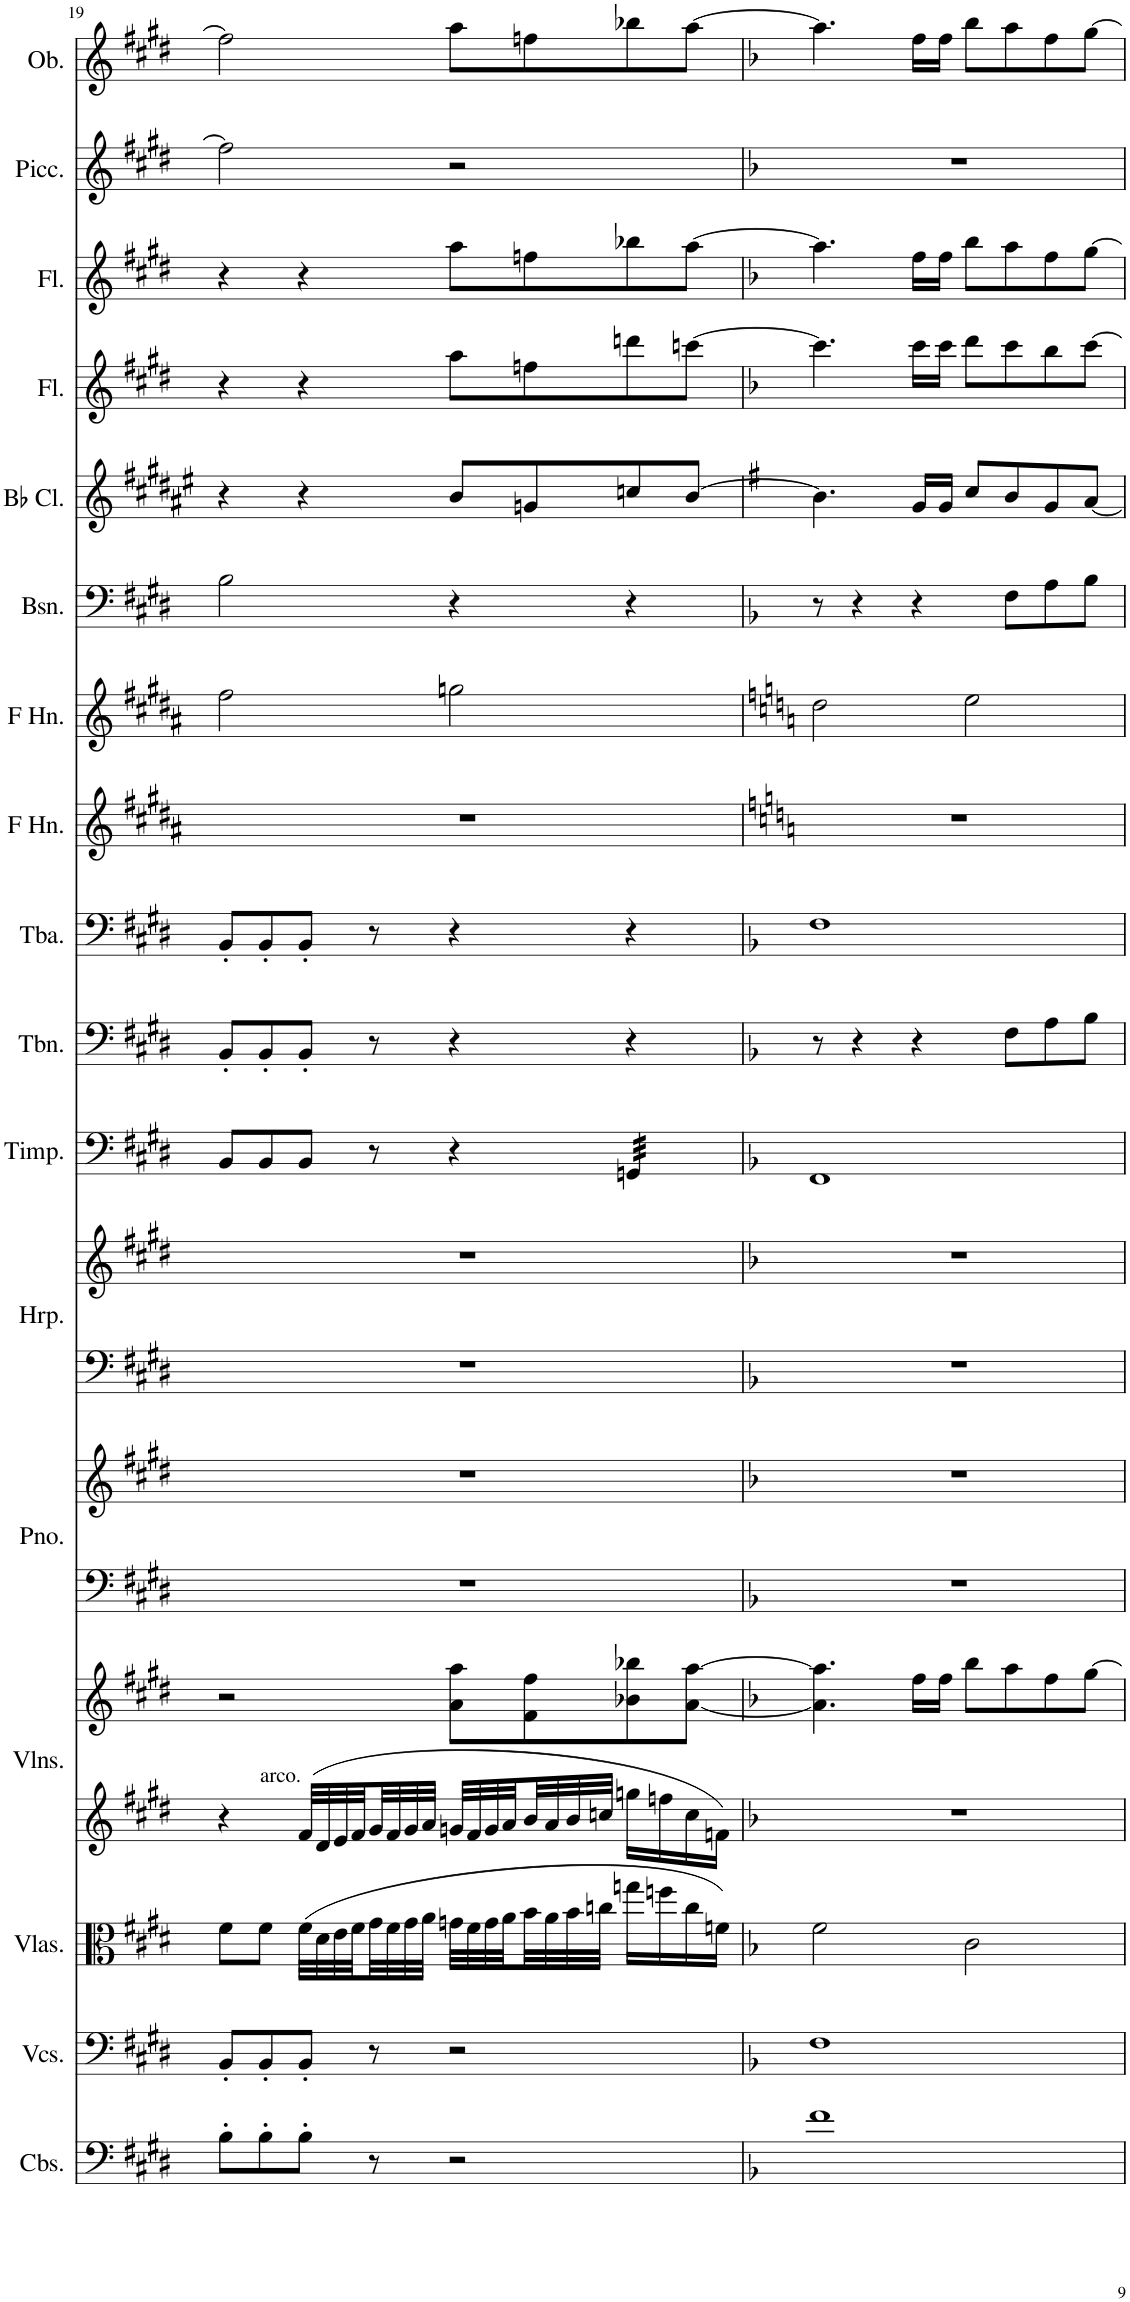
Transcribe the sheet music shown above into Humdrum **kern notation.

**kern	**kern	**kern	**kern	**kern	**kern	**kern	**kern	**kern	**kern	**kern	**kern	**kern	**kern	**kern	**kern	**kern	**kern	**kern	**kern
*part17	*part16	*part15	*part14	*part14	*part13	*part13	*part12	*part12	*part11	*part10	*part9	*part8	*part7	*part6	*part5	*part4	*part3	*part2	*part1
*staff20	*staff19	*staff18	*staff17	*staff16	*staff15	*staff14	*staff13	*staff12	*staff11	*staff10	*staff9	*staff8	*staff7	*staff6	*staff5	*staff4	*staff3	*staff2	*staff1
*I"Contrabasses	*I"Violoncellos	*I"Violas	*I"Violins	*	*I"Piano	*	*I"Harp	*	*I"Timpani	*I"Trombone	*I"Tuba	*I"Horn in F	*I"Horn in F	*I"Bassoon	*I"Bb Clarinet	*I"Flute	*I"Flute	*I"Piccolo	*I"Oboe
*I'Cbs.	*I'Vcs.	*I'Vlas.	*I'Vlns.	*	*I'Pno.	*	*I'Hrp.	*	*I'Timp.	*I'Tbn.	*I'Tba.	*	*	*I'Bsn.	*I'Bb Cl.	*I'Fl.	*I'Fl.	*I'Picc.	*I'Ob.
!!LO:PB:g=z
*clefF4	*clefF4	*clefC3	*clefG2	*clefG2	*clefF4	*clefG2	*clefF4	*clefG2	*clefF4	*clefF4	*clefF4	*clefG2	*clefG2	*clefF4	*clefG2	*clefG2	*clefG2	*clefG2	*clefG2
*Trd7c12	*	*	*	*	*	*	*	*	*	*	*	*Trd4c7	*Trd4c7	*	*Trd1c2	*	*	*Trd-7c-12	*
*k[f#c#g#d#]	*k[f#c#g#d#]	*k[f#c#g#d#]	*k[f#c#g#d#]	*k[f#c#g#d#]	*k[f#c#g#d#]	*k[f#c#g#d#]	*k[f#c#g#d#]	*k[f#c#g#d#]	*k[f#c#g#d#]	*k[f#c#g#d#]	*k[f#c#g#d#]	*k[f#c#g#d#a#]	*k[f#c#g#d#a#]	*k[f#c#g#d#]	*k[f#c#g#d#a#e#]	*k[f#c#g#d#]	*k[f#c#g#d#]	*k[f#c#g#d#]	*k[f#c#g#d#]
*M4/4	*M4/4	*M4/4	*M4/4	*M4/4	*M4/4	*M4/4	*M4/4	*M4/4	*M4/4	*M4/4	*M4/4	*M4/4	*M4/4	*M4/4	*M4/4	*M4/4	*M4/4	*M4/4	*M4/4
=19	=19	=19	=19	=19	=19	=19	=19	=19	=19	=19	=19	=19	=19	=19	=19	=19	=19	=19	=19
8B'\L	8BB'/L	8f#\L	4r	2r	1r	1r	1r	1r	8BB/L	8BB'/L	8BB'/L	1r	2ff#\	2B\	4r	4r	4r	2ff#\]	2ff#\]
8B'\	8BB'/	8f#\J	.	.	.	.	.	.	8BB/	8BB'/	8BB'/	.	.	.	.	.	.	.	.
!	!	!	!LO:TX:a:t=arco.	!	!	!	!	!	!	!	!	!	!	!	!	!	!	!	!
8B'\J	8BB'/J	(32f#\LLL	32f#/LLL	.	.	.	.	.	8BB/J	8BB'/J	8BB'/J	.	.	.	4r	4r	4r	.	.
.	.	32d#\	32d#/	.	.	.	.	.	.	.	.	.	.	.	.	.	.	.	.
.	.	32e\	32e/	.	.	.	.	.	.	.	.	.	.	.	.	.	.	.	.
.	.	32f#\	32f#/	.	.	.	.	.	.	.	.	.	.	.	.	.	.	.	.
8r	8r	32g#\	32g#/	.	.	.	.	.	8r	8r	8r	.	.	.	.	.	.	.	.
.	.	32f#\	32f#/	.	.	.	.	.	.	.	.	.	.	.	.	.	.	.	.
.	.	32g#\	32g#/	.	.	.	.	.	.	.	.	.	.	.	.	.	.	.	.
.	.	32a\JJJ	32a/JJJ	.	.	.	.	.	.	.	.	.	.	.	.	.	.	.	.
2r	2r	32gn\LLL	32gn/LLL	8a\ 8aa\L	.	.	.	.	4r	4r	4r	.	2ggn\	4r	8b/L	8aa\L	8aa\L	2r	8aa\L
.	.	32f#\	32f#/	.	.	.	.	.	.	.	.	.	.	.	.	.	.	.	.
.	.	32g\	32g/	.	.	.	.	.	.	.	.	.	.	.	.	.	.	.	.
.	.	32a\	32a/	.	.	.	.	.	.	.	.	.	.	.	.	.	.	.	.
.	.	32b\	32b/	8f#\ 8ff#\	.	.	.	.	.	.	.	.	.	.	8gn/	8ffn\	8ffn\	.	8ffn\
.	.	32a\	32a/	.	.	.	.	.	.	.	.	.	.	.	.	.	.	.	.
.	.	32b\	32b/	.	.	.	.	.	.	.	.	.	.	.	.	.	.	.	.
.	.	32ccn\JJJ	32ccn/JJJ	.	.	.	.	.	.	.	.	.	.	.	.	.	.	.	.
*	*	*	*	*	*	*	*	*	*tremolo	*	*	*	*	*	*	*	*	*	*
.	.	16ggn\LL	16ggn\LL	8b-X\ 8bb-X\	.	.	.	.	32GGn/LLL	4r	4r	.	.	4r	8ccn/	8dddn\	8bb-X\	.	8bb-X\
.	.	.	.	.	.	.	.	.	32GGn/	.	.	.	.	.	.	.	.	.	.
.	.	16ffn\	16ffn\	.	.	.	.	.	32GGn/	.	.	.	.	.	.	.	.	.	.
.	.	.	.	.	.	.	.	.	32GGn/	.	.	.	.	.	.	.	.	.	.
.	.	16cc\	16cc\	[8a\ [8aa\J	.	.	.	.	32GGn/	.	.	.	.	.	[8b/J	[8cccn\J	[8aa\J	.	[8aa\J
.	.	.	.	.	.	.	.	.	32GGn/	.	.	.	.	.	.	.	.	.	.
.	.	16fn\JJ)	16fn\JJ	.	.	.	.	.	32GGn/	.	.	.	.	.	.	.	.	.	.
.	.	.	.	.	.	.	.	.	32GGn/JJJ	.	.	.	.	.	.	.	.	.	.
*	*	*	*	*	*	*	*	*	*Xtremolo	*	*	*	*	*	*	*	*	*	*
=20	=20	=20	=20	=20	=20	=20	=20	=20	=20	=20	=20	=20	=20	=20	=20	=20	=20	=20	=20
*k[b-]	*k[b-]	*k[b-]	*k[b-]	*k[b-]	*k[b-]	*k[b-]	*k[b-]	*k[b-]	*k[b-]	*k[b-]	*k[b-]	*k[]	*k[]	*k[b-]	*k[f#]	*k[b-]	*k[b-]	*k[b-]	*k[b-]
1f	1F	2f\	1r	4.a\] 4.aa\]	1r	1r	1r	1r	1FF	8r	1F	1r	2dd\	8r	4.b\]	4.ccc\]	4.aa\]	1r	4.aa\]
.	.	.	.	.	.	.	.	.	.	4r	.	.	.	4r	.	.	.	.	.
.	.	.	.	16ff\LL	.	.	.	.	.	4r	.	.	.	4r	16g/LL	16ccc\LL	16ff\LL	.	16ff\LL
.	.	.	.	16ff\JJ	.	.	.	.	.	.	.	.	.	.	16g/JJ	16ccc\JJ	16ff\JJ	.	16ff\JJ
.	.	2c\	.	8bb-\L	.	.	.	.	.	.	.	.	2ee\	.	8cc/L	8ddd\L	8bb-\L	.	8bb-\L
.	.	.	.	8aa\	.	.	.	.	.	8F\L	.	.	.	8F\L	8b/	8ccc\	8aa\	.	8aa\
.	.	.	.	8ff\	.	.	.	.	.	8A\	.	.	.	8A\	8g/	8bb-\	8ff\	.	8ff\
.	.	.	.	[8gg\J	.	.	.	.	.	8B-\J	.	.	.	8B-\J	[8a/J	[8ccc\J	[8gg\J	.	[8gg\J
=	=	=	=	=	=	=	=	=	=	=	=	=	=	=	=	=	=	=	=
*-	*-	*-	*-	*-	*-	*-	*-	*-	*-	*-	*-	*-	*-	*-	*-	*-	*-	*-	*-
